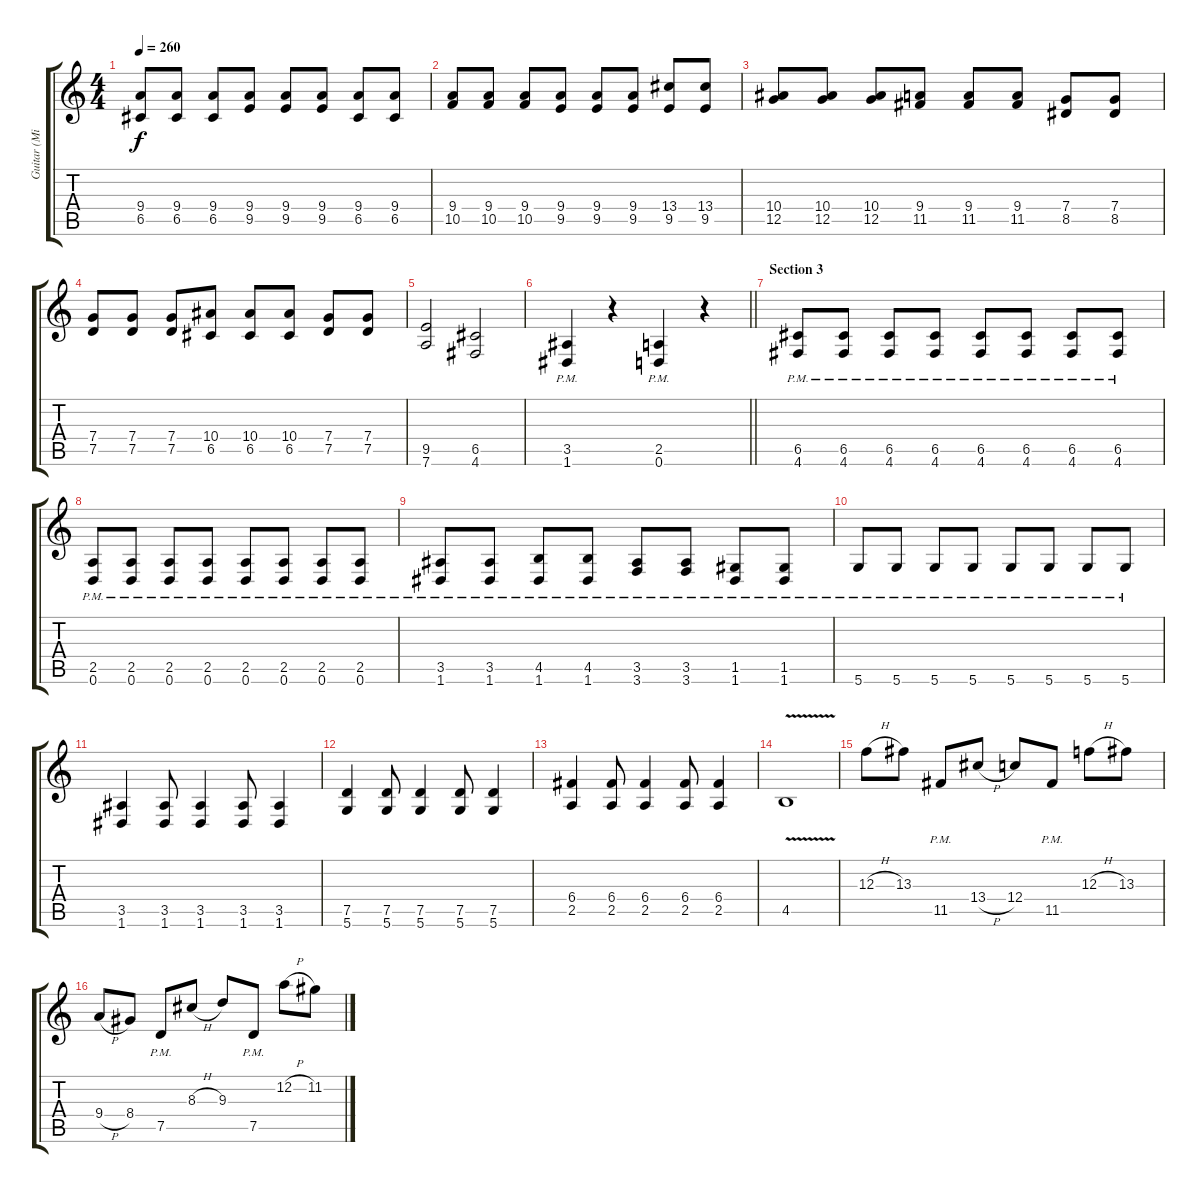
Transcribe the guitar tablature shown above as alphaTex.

\track ("Guitar (Mika)" "Guitar (Mi") {instrument overdrivenguitar}
\staff {score tabs}
\tuning (D4 A3 F3 C3 G2 D2) {hide}
\ts (4 4)
\tempo 260
\clef g2
\ks c
(9.4 6.5).8{dy f} (9.4 6.5).8 (9.4 6.5).8 (9.4 9.5).8 (9.4 9.5).8 (9.4 9.5).8 (9.4 6.5).8 (9.4 6.5).8 |
(9.4 10.5).8 (9.4 10.5).8 (9.4 10.5).8 (9.4 9.5).8 (9.4 9.5).8 (9.4 9.5).8 (13.4 9.5).8 (13.4 9.5).8 |
(10.4 12.5).8 (10.4 12.5).8 (10.4 12.5).8 (9.4 11.5).8 (9.4 11.5).8 (9.4 11.5).8 (7.4 8.5).8 (7.4 8.5).8 |
(7.4 7.5).8 (7.4 7.5).8 (7.4 7.5).8 (10.4 6.5).8 (10.4 6.5).8 (10.4 6.5).8 (7.4 7.5).8 (7.4 7.5).8 |
(9.5 7.6).2 (6.5 4.6).2 |
\barLineRight lightlight
(3.5{pm} 1.6{pm}).4 r.4 (2.5{pm} 0.6{pm}).4 r.4 |
\section ("" "Section 3")
(6.5{pm} 4.6{pm}).8 (6.5{pm} 4.6{pm}).8 (6.5{pm} 4.6{pm}).8 (6.5{pm} 4.6{pm}).8 (6.5{pm} 4.6{pm}).8 (6.5{pm} 4.6{pm}).8 (6.5{pm} 4.6{pm}).8 (6.5{pm} 4.6{pm}).8 |
(2.5{pm} 0.6{pm}).8 (2.5{pm} 0.6{pm}).8 (2.5{pm} 0.6{pm}).8 (2.5{pm} 0.6{pm}).8 (2.5{pm} 0.6{pm}).8 (2.5{pm} 0.6{pm}).8 (2.5{pm} 0.6{pm}).8 (2.5{pm} 0.6{pm}).8 |
(3.5{pm} 1.6{pm}).8 (3.5{pm} 1.6{pm}).8 (4.5{pm} 1.6{pm}).8 (4.5{pm} 1.6{pm}).8 (3.5{pm} 3.6{pm}).8 (3.5{pm} 3.6{pm}).8 (1.5{pm} 1.6{pm}).8 (1.5{pm} 1.6{pm}).8 |
5.6{pm}.8 5.6{pm}.8 5.6{pm}.8 5.6{pm}.8 5.6{pm}.8 5.6{pm}.8 5.6{pm}.8 5.6{pm}.8 |
(3.5 1.6).4 (3.5 1.6).8 (3.5 1.6).4 (3.5 1.6).8 (3.5 1.6).4 |
(7.5 5.6).4 (7.5 5.6).8 (7.5 5.6).4 (7.5 5.6).8 (7.5 5.6).4 |
(6.4 2.5).4 (6.4 2.5).8 (6.4 2.5).4 (6.4 2.5).8 (6.4 2.5).4 |
4.5{v}.1 |
12.3{h}.8 13.3.8 11.5{pm}.8 13.4{h}.8 12.4.8 11.5{pm}.8 12.3{h}.8 13.3.8 |
9.4{h}.8 8.4.8 7.5{pm}.8 8.3{h}.8 9.3.8 7.5{pm}.8 12.2{h}.8 11.2.8
